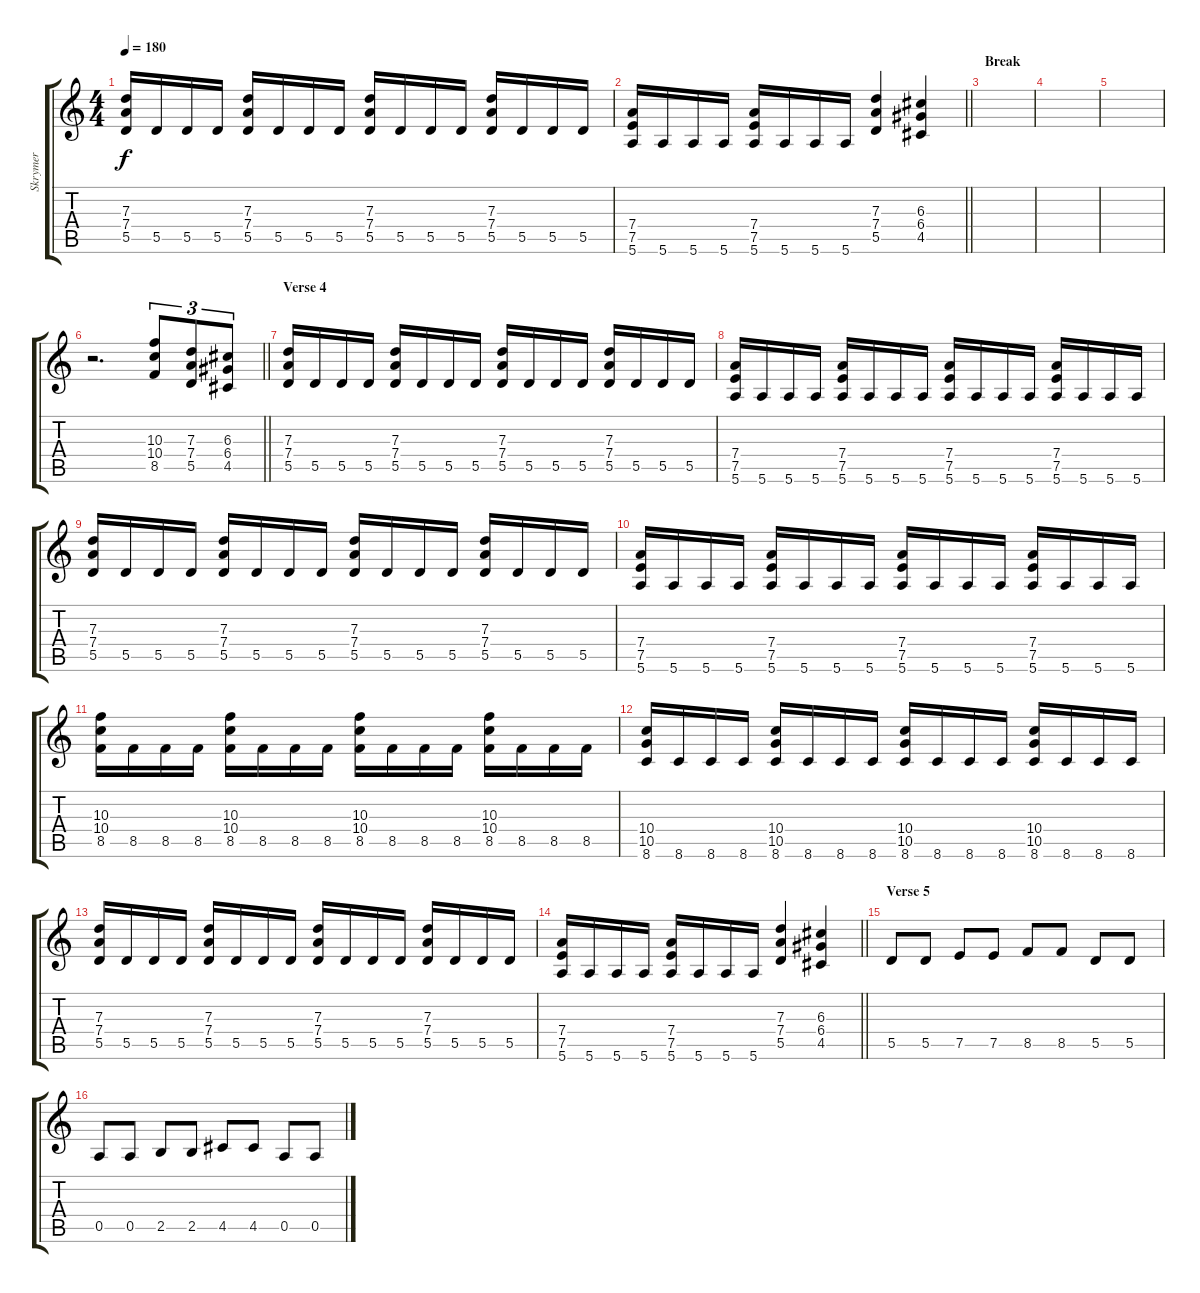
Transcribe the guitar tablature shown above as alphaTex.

\track ("Skrymer" "Skrymer") {instrument distortionguitar}
\staff {score tabs}
\tuning (E4 B3 G3 D3 A2 E2) {hide}
\ts (4 4)
\tempo 180
\clef g2
\ks c
(7.3 7.4 5.5).16{dy f} 5.5.16 5.5.16 5.5.16 (7.3 7.4 5.5).16 5.5.16 5.5.16 5.5.16 (7.3 7.4 5.5).16 5.5.16 5.5.16 5.5.16 (7.3 7.4 5.5).16 5.5.16 5.5.16 5.5.16 |
\barLineRight lightlight
(7.4 7.5 5.6).16 5.6.16 5.6.16 5.6.16 (7.4 7.5 5.6).16 5.6.16 5.6.16 5.6.16 (7.3 7.4 5.5).4 (6.3 6.4 4.5).4 |
\section ("" "Break")
|
|
|
\barLineRight lightlight
r.2{d} (10.3 10.4 8.5).8{tu (3 2)} (7.3 7.4 5.5).8{tu (3 2)} (6.3 6.4 4.5).8{tu (3 2)} |
\section ("" "Verse 4")
(7.3 7.4 5.5).16 5.5.16 5.5.16 5.5.16 (7.3 7.4 5.5).16 5.5.16 5.5.16 5.5.16 (7.3 7.4 5.5).16 5.5.16 5.5.16 5.5.16 (7.3 7.4 5.5).16 5.5.16 5.5.16 5.5.16 |
(7.4 7.5 5.6).16 5.6.16 5.6.16 5.6.16 (7.4 7.5 5.6).16 5.6.16 5.6.16 5.6.16 (7.4 7.5 5.6).16 5.6.16 5.6.16 5.6.16 (7.4 7.5 5.6).16 5.6.16 5.6.16 5.6.16 |
(7.3 7.4 5.5).16 5.5.16 5.5.16 5.5.16 (7.3 7.4 5.5).16 5.5.16 5.5.16 5.5.16 (7.3 7.4 5.5).16 5.5.16 5.5.16 5.5.16 (7.3 7.4 5.5).16 5.5.16 5.5.16 5.5.16 |
(7.4 7.5 5.6).16 5.6.16 5.6.16 5.6.16 (7.4 7.5 5.6).16 5.6.16 5.6.16 5.6.16 (7.4 7.5 5.6).16 5.6.16 5.6.16 5.6.16 (7.4 7.5 5.6).16 5.6.16 5.6.16 5.6.16 |
(10.3 10.4 8.5).16 8.5.16 8.5.16 8.5.16 (10.3 10.4 8.5).16 8.5.16 8.5.16 8.5.16 (10.3 10.4 8.5).16 8.5.16 8.5.16 8.5.16 (10.3 10.4 8.5).16 8.5.16 8.5.16 8.5.16 |
(10.4 10.5 8.6).16 8.6.16 8.6.16 8.6.16 (10.4 10.5 8.6).16 8.6.16 8.6.16 8.6.16 (10.4 10.5 8.6).16 8.6.16 8.6.16 8.6.16 (10.4 10.5 8.6).16 8.6.16 8.6.16 8.6.16 |
(7.3 7.4 5.5).16 5.5.16 5.5.16 5.5.16 (7.3 7.4 5.5).16 5.5.16 5.5.16 5.5.16 (7.3 7.4 5.5).16 5.5.16 5.5.16 5.5.16 (7.3 7.4 5.5).16 5.5.16 5.5.16 5.5.16 |
\barLineRight lightlight
(7.4 7.5 5.6).16 5.6.16 5.6.16 5.6.16 (7.4 7.5 5.6).16 5.6.16 5.6.16 5.6.16 (7.3 7.4 5.5).4 (6.3 6.4 4.5).4 |
\section ("" "Verse 5")
5.5.8 5.5.8 7.5.8 7.5.8 8.5.8 8.5.8 5.5.8 5.5.8 |
0.5.8 0.5.8 2.5.8 2.5.8 4.5.8 4.5.8 0.5.8 0.5.8
